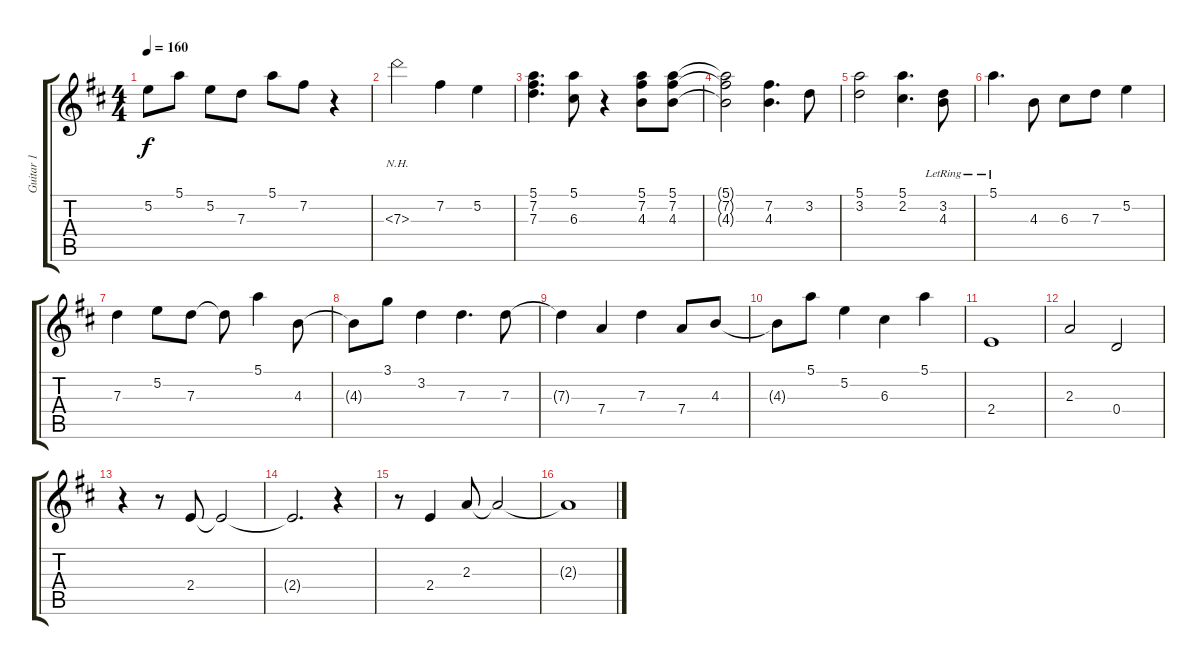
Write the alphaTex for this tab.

\track ("Guitar 1" "Guitar 1") {instrument electricguitarclean}
\staff {score tabs}
\tuning (E4 B3 G3 D3 A2 E2) {hide}
\ts (4 4)
\tempo 160
\clef g2
\ks d
5.2.8{dy f} 5.1.8 5.2.8 7.3.8 5.1.8 7.2.8 r.4 |
7.3{nh}.2 7.2.4 5.2.4 |
(5.1 7.2 7.3).4{d} (5.1 6.3).8 r.4 (5.1 7.2 4.3).8 (5.1 7.2 4.3).8 |
(5.1{t} 7.2{t} 4.3{t}).2 (7.2 4.3).4{d} 3.2.8 |
(5.1 3.2).2 (5.1 2.2).4{d} (3.2{lr} 4.3{lr}).8 |
5.1{lr}.4{d} 4.3.8 6.3.8 7.3.8 5.2.4 |
7.3.4 5.2.8 7.3.8 7.3{t}.8 5.1.4 4.3.8 |
4.3{t}.8 3.1.8 3.2.4 7.3.4{d} 7.3.8 |
7.3{t}.4 7.4.4 7.3.4 7.4.8 4.3.8 |
4.3{t}.8 5.1.8 5.2.4 6.3.4 5.1.4 |
2.4.1 |
2.3.2 0.4.2 |
r.4 r.8 2.4.8 2.4{t}.2 |
2.4{t}.2{d} r.4 |
r.8 2.4.4 2.3.8 2.3{t}.2 |
2.3{t}.1
